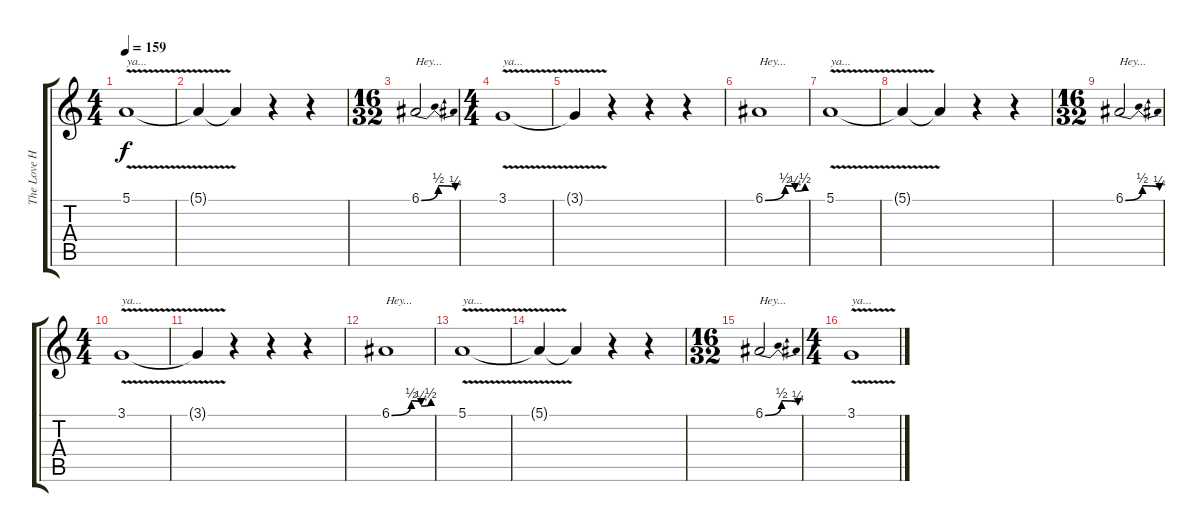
\track ("The Love Haters(Voice)" "The Love H") {instrument choiraahs}
\staff {score tabs}
\tuning (E4 B3 G3 D3 A2 E2) {hide}
\ts (4 4)
\tempo 159
\clef g2
\ks c
5.1{v}.1{txt "ya..." dy f} |
5.1{t}.4 5.1{t}.4 r.4 r.4 |
\ts (16 32)
6.1{be (bendrelease 0 0 30 2 30 2 60 1)}.2{txt "Hey..."} |
\ts (4 4)
3.1{v}.1{txt "ya..."} |
3.1{t}.4 r.4 r.4 r.4 |
6.1{be (custom 0 0 30 2 45 1 60 2)}.1{txt "Hey..."} |
5.1{v}.1{txt "ya..."} |
5.1{t}.4 5.1{t}.4 r.4 r.4 |
\ts (16 32)
6.1{be (bendrelease 0 0 30 2 30 2 60 1)}.2{txt "Hey..."} |
\ts (4 4)
3.1{v}.1{txt "ya..."} |
3.1{t}.4 r.4 r.4 r.4 |
6.1{be (custom 0 0 30 2 45 1 60 2)}.1{txt "Hey..."} |
5.1{v}.1{txt "ya..."} |
5.1{t}.4 5.1{t}.4 r.4 r.4 |
\ts (16 32)
6.1{be (bendrelease 0 0 30 2 30 2 60 1)}.2{txt "Hey..."} |
\ts (4 4)
3.1{v}.1{txt "ya..."}
